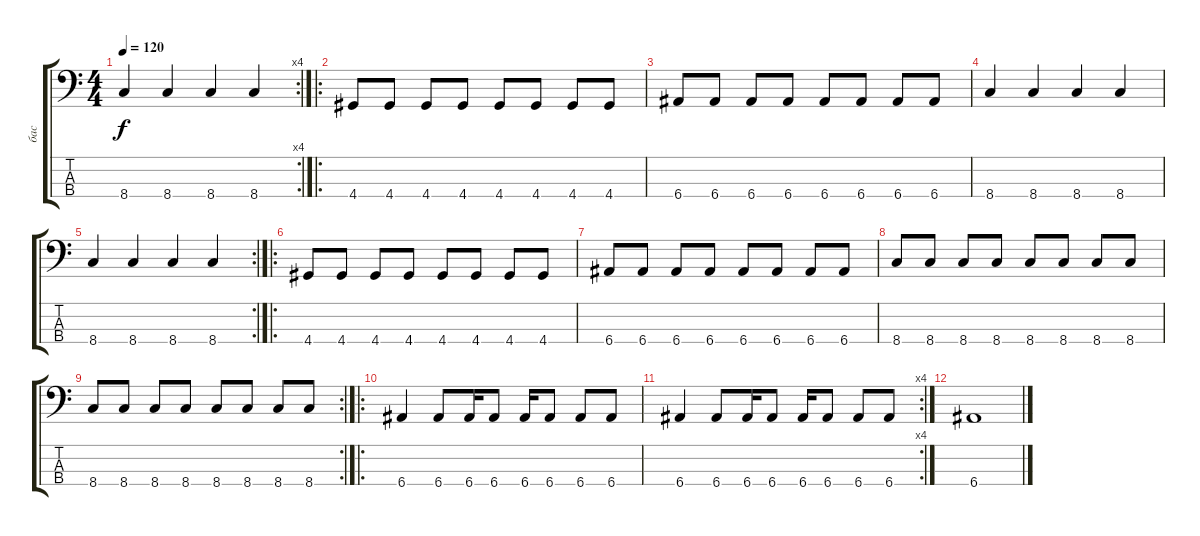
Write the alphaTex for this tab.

\track ("бас" "бас") {instrument electricbassfinger}
\staff {score tabs}
\tuning (G2 D2 A1 E1) {hide}
\rc 4
\ts (4 4)
\tempo 120
\clef f4
\ks c
8.4.4{dy f} 8.4.4 8.4.4 8.4.4 |
\ro
4.4.8 4.4.8 4.4.8 4.4.8 4.4.8 4.4.8 4.4.8 4.4.8 |
6.4.8 6.4.8 6.4.8 6.4.8 6.4.8 6.4.8 6.4.8 6.4.8 |
8.4.4 8.4.4 8.4.4 8.4.4 |
\rc 2
8.4.4 8.4.4 8.4.4 8.4.4 |
\ro
4.4.8 4.4.8 4.4.8 4.4.8 4.4.8 4.4.8 4.4.8 4.4.8 |
6.4.8 6.4.8 6.4.8 6.4.8 6.4.8 6.4.8 6.4.8 6.4.8 |
8.4.8 8.4.8 8.4.8 8.4.8 8.4.8 8.4.8 8.4.8 8.4.8 |
\rc 2
8.4.8 8.4.8 8.4.8 8.4.8 8.4.8 8.4.8 8.4.8 8.4.8 |
\ro
6.4.4 6.4.8 6.4.16 6.4.8 6.4.16 6.4.8 6.4.8 6.4.8 |
\rc 4
6.4.4 6.4.8 6.4.16 6.4.8 6.4.16 6.4.8 6.4.8 6.4.8 |
6.4.1
